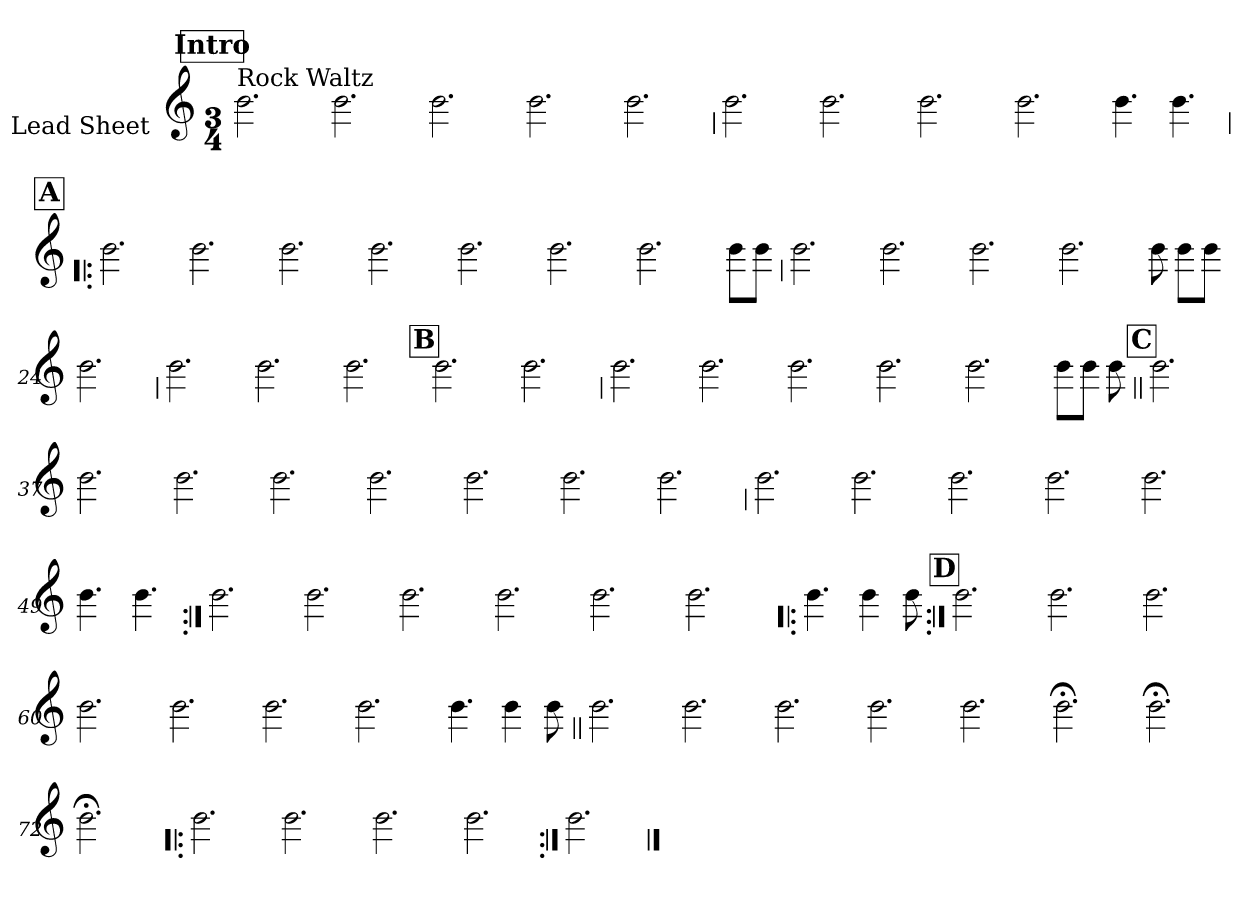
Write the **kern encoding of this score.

**kern
*part1
*staff1
*I"Lead Sheet
*stria0
*clefG2
*k[]
*C:
*M3/4
*MM102
!!LO:REH:place=s1:a:t=Intro
=1||
!LO:TX:a:t=Rock Waltz
2.b
=2-
2.b
=3-
2.b
=4-
2.b
=5-
2.b
!!LO:LB:g=z
=6
2.b
=7-
2.b
=8-
2.b
=9-
2.b
=10-
4.b
4.b
!!LO:LB:g=z
!!LO:REH:place=s1:a:t=A
=11!|:
2.b
=12-
2.b
=13-
2.b
=14-
2.b
=15-
2.b
=16-
2.b
=17-
2.b
=18-
8b\L
8b\J
!!LO:LB:g=z
=19
2.b
=20-
2.b
=21-
2.b
=22-
2.b
=23-
8b
8b\L
8b\J
=24-
2.b
!!LO:LB:g=z
=25
2.b
=26-
2.b
=27-
2.b
!!LO:REH:place=s1:a:t=B
=28-
2.b
=29-
2.b
!!LO:LB:g=z
=30
2.b
=31-
2.b
=32-
2.b
=33-
2.b
=34-
2.b
=35-
8b\L
8b\J
8b
!!LO:LB:g=z
!!LO:REH:place=s1:a:t=C
=36||
2.b
=37-
2.b
=38-
2.b
=39-
2.b
=40-
2.b
=41-
2.b
=42-
2.b
=43-
2.b
!!LO:LB:g=z
=44
2.b
=45-
2.b
=46-
2.b
=47-
2.b
=48-
2.b
=49-
4.b
4.b
!!LO:LB:g=z
=50:|!
2.b
=51-
2.b
=52-
2.b
=53-
2.b
=54-
2.b
=55-
2.b
=56!|:
4.b
4b
8b
!!LO:LB:g=z
!!LO:REH:place=s1:a:t=D
=57:|!
2.b
=58-
2.b
=59-
2.b
=60-
2.b
=61-
2.b
=62-
2.b
=63-
2.b
=64-
4.b
4b
8b
!!LO:LB:g=z
=65||
2.b
=66-
2.b
=67-
2.b
=68-
2.b
=69-
2.b
=70-
2.b;
=71-
2.b;
=72-
2.b;
!!LO:LB:g=z
=73!|:
2.b
=74-
2.b
=75-
2.b
=76-
2.b
=77:|!
2.b
==
*-
